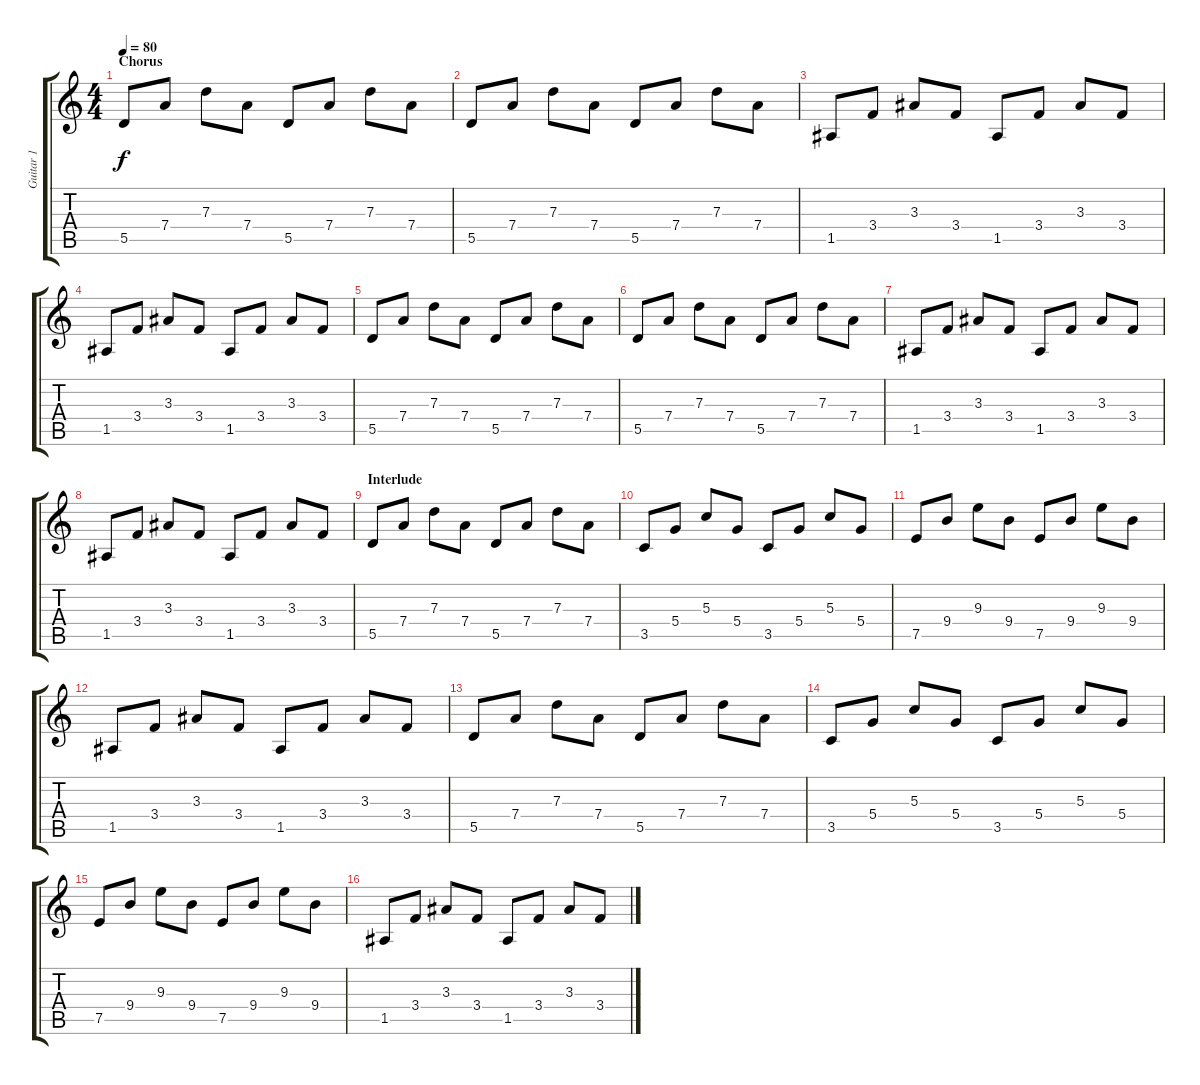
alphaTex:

\track ("Guitar 1" "Guitar 1") {instrument distortionguitar}
\staff {score tabs}
\tuning (E4 B3 G3 D3 A2 E2) {hide}
\ts (4 4)
\section ("" "Chorus")
\tempo 80
\clef g2
\ks c
5.5.8{dy f} 7.4.8 7.3.8 7.4.8 5.5.8 7.4.8 7.3.8 7.4.8 |
5.5.8 7.4.8 7.3.8 7.4.8 5.5.8 7.4.8 7.3.8 7.4.8 |
1.5.8 3.4.8 3.3.8 3.4.8 1.5.8 3.4.8 3.3.8 3.4.8 |
1.5.8 3.4.8 3.3.8 3.4.8 1.5.8 3.4.8 3.3.8 3.4.8 |
5.5.8 7.4.8 7.3.8 7.4.8 5.5.8 7.4.8 7.3.8 7.4.8 |
5.5.8 7.4.8 7.3.8 7.4.8 5.5.8 7.4.8 7.3.8 7.4.8 |
1.5.8 3.4.8 3.3.8 3.4.8 1.5.8 3.4.8 3.3.8 3.4.8 |
1.5.8 3.4.8 3.3.8 3.4.8 1.5.8 3.4.8 3.3.8 3.4.8 |
\section ("" "Interlude")
5.5.8 7.4.8 7.3.8 7.4.8 5.5.8 7.4.8 7.3.8 7.4.8 |
3.5.8 5.4.8 5.3.8 5.4.8 3.5.8 5.4.8 5.3.8 5.4.8 |
7.5.8 9.4.8 9.3.8 9.4.8 7.5.8 9.4.8 9.3.8 9.4.8 |
1.5.8 3.4.8 3.3.8 3.4.8 1.5.8 3.4.8 3.3.8 3.4.8 |
5.5.8 7.4.8 7.3.8 7.4.8 5.5.8 7.4.8 7.3.8 7.4.8 |
3.5.8 5.4.8 5.3.8 5.4.8 3.5.8 5.4.8 5.3.8 5.4.8 |
7.5.8 9.4.8 9.3.8 9.4.8 7.5.8 9.4.8 9.3.8 9.4.8 |
1.5.8 3.4.8 3.3.8 3.4.8 1.5.8 3.4.8 3.3.8 3.4.8
